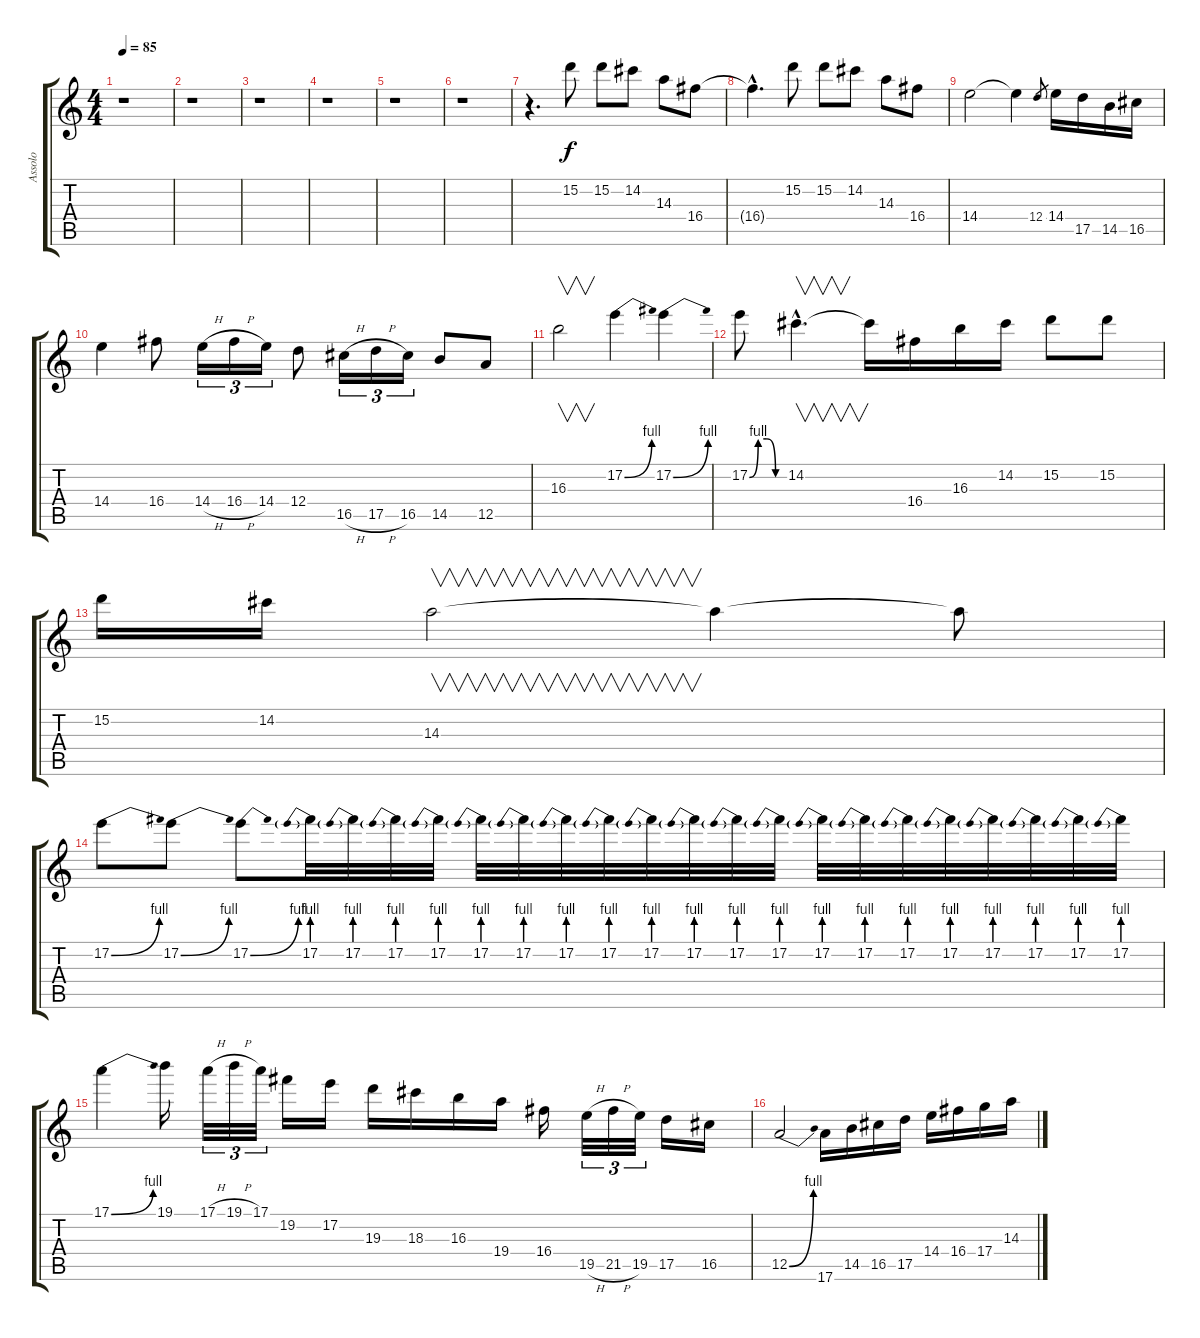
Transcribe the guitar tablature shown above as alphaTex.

\track ("Assolo" "Assolo") {instrument distortionguitar}
\staff {score tabs}
\tuning (E4 B3 G3 D3 A2 E2) {hide}
\ts (4 4)
\tempo 85
\clef g2
\ks c
r.1{dy f} |
r.1 |
r.1 |
r.1 |
r.1 |
r.1 |
r.4{d} 15.2.8 15.2.8 14.2.8 14.3.8 16.4.8 |
16.4{hac t}.4{d} 15.2.8 15.2.8 14.2.8 14.3.8 16.4.8 |
14.4.2 14.4{t}.4 12.4.8{gr} 14.4.16 17.5.16 14.5.16 16.5.16 |
14.4.4 16.4.8 14.4{h}.16{tu (3 2)} 16.4{h}.16{tu (3 2)} 14.4.16{tu (3 2)} 12.4.8 16.5{h}.16{tu (3 2)} 17.5{h}.16{tu (3 2)} 16.5.16{tu (3 2)} 14.5.8 12.5.8 |
16.3.2{v} 17.2{be (bend 0 0 60 4)}.4 17.2{be (bend 0 0 60 4)}.4 |
17.2{be (custom 0 0 15 4 30 4 45 0 60 0)}.8 14.2{hac}.4{v d} 14.2{t}.16 16.4.16 16.3.16 14.2.16 15.2.8 15.2.8 |
15.2.16 14.2.16 14.3.2{v} 14.3{t}.4 14.3{t}.8 |
17.2{be (bend 0 0 60 4)}.8 17.2{be (bend 0 0 60 4)}.8 17.2{be (bend 0 0 60 4)}.8 17.2{be (prebend 0 4 60 4)}.32 17.2{be (prebend 0 4 60 4)}.32 17.2{be (prebend 0 4 60 4)}.32 17.2{be (prebend 0 4 60 4)}.32 17.2{be (prebend 0 4 60 4)}.32 17.2{be (prebend 0 4 60 4)}.32 17.2{be (prebend 0 4 60 4)}.32 17.2{be (prebend 0 4 60 4)}.32 17.2{be (prebend 0 4 60 4)}.32 17.2{be (prebend 0 4 60 4)}.32 17.2{be (prebend 0 4 60 4)}.32 17.2{be (prebend 0 4 60 4)}.32 17.2{be (prebend 0 4 60 4)}.32 17.2{be (prebend 0 4 60 4)}.32 17.2{be (prebend 0 4 60 4)}.32 17.2{be (prebend 0 4 60 4)}.32 17.2{be (prebend 0 4 60 4)}.32 17.2{be (prebend 0 4 60 4)}.32 17.2{be (prebend 0 4 60 4)}.32 17.2{be (prebend 0 4 60 4)}.32 |
17.1{be (bend 0 0 60 4)}.4 19.1.16 17.1{h}.32{tu (3 2)} 19.1{h}.32{tu (3 2)} 17.1.32{tu (3 2)} 19.2.16 17.2.16 19.3.16 18.3.16 16.3.16 19.4.16 16.4.16 19.5{h}.32{tu (3 2)} 21.5{h}.32{tu (3 2)} 19.5.32{tu (3 2)} 17.5.16 16.5.16 |
12.5{be (bend 0 0 60 4)}.2 17.6.16 14.5.16 16.5.16 17.5.16 14.4.16 16.4.16 17.4.16 14.3.16
